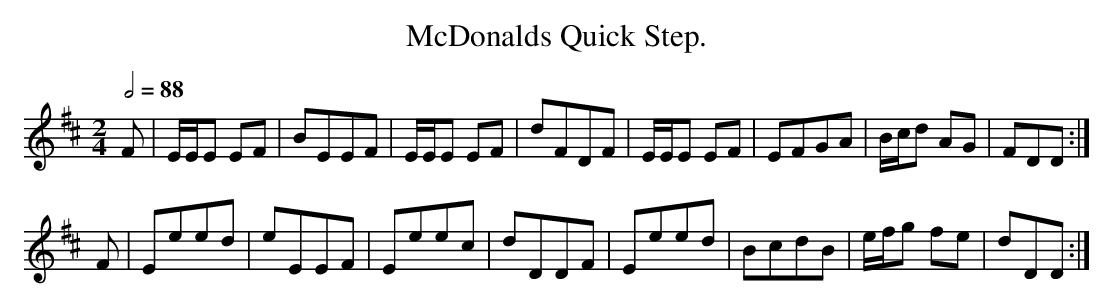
X:1
T:McDonalds Quick Step.
M:2/4
L:1/8
Q:1/2=88
K:D major
F|E/E/E EF|BEEF|E/E/E EF|dFDF|E/E/E EF|EFGA|B/c/d AG|FDD:|
F|Eeed    |eEEF|Eeec    |dDDF|Eeed    |BcdB|e/f/g fe|dDD:|
